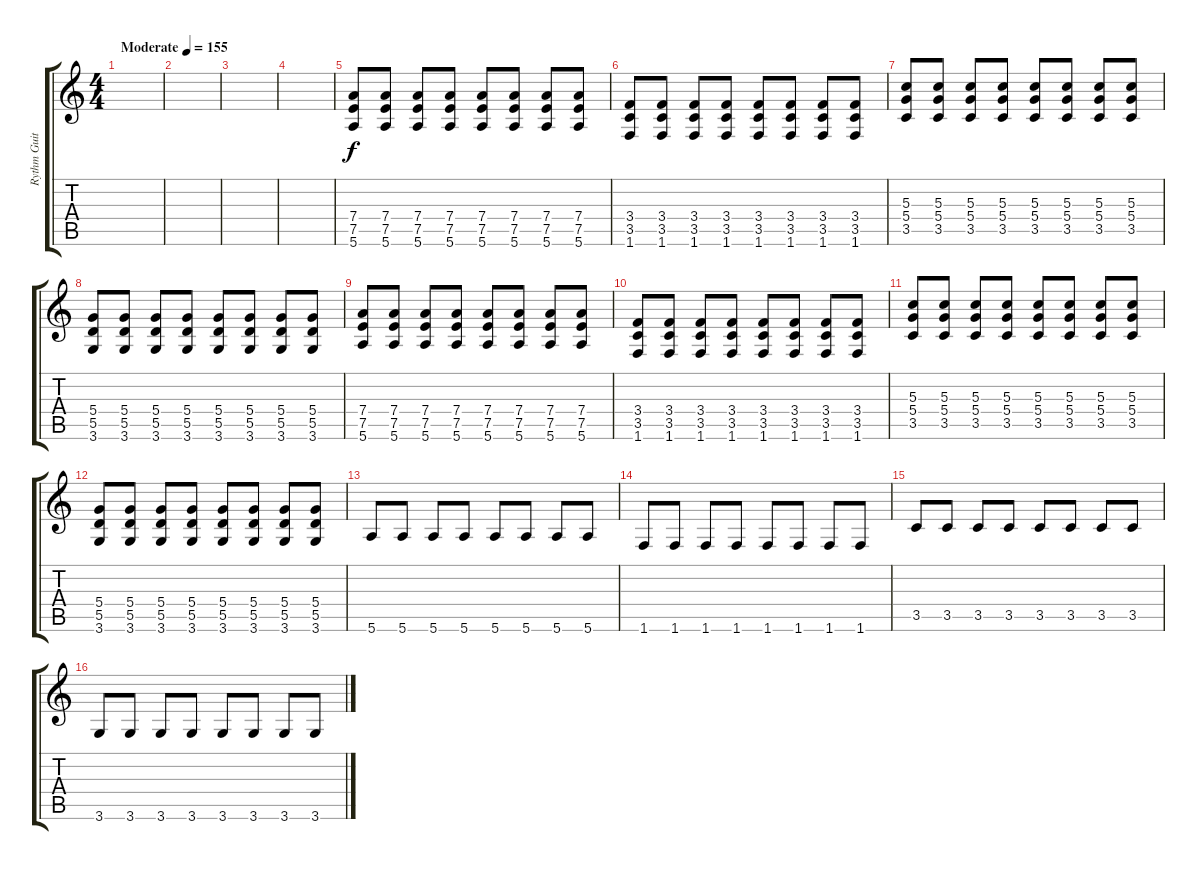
\track ("Rythm Guitar" "Rythm Guit") {instrument distortionguitar}
\staff {score tabs}
\tuning (E4 B3 G3 D3 A2 E2) {hide}
\ts (4 4)
\tempo (155 "Moderate")
\clef g2
\ks c
|
|
|
|
(7.4 7.5 5.6).8 (7.4 7.5 5.6).8 (7.4 7.5 5.6).8 (7.4 7.5 5.6).8 (7.4 7.5 5.6).8 (7.4 7.5 5.6).8 (7.4 7.5 5.6).8 (7.4 7.5 5.6).8 |
(3.4 3.5 1.6).8 (3.4 3.5 1.6).8 (3.4 3.5 1.6).8 (3.4 3.5 1.6).8 (3.4 3.5 1.6).8 (3.4 3.5 1.6).8 (3.4 3.5 1.6).8 (3.4 3.5 1.6).8 |
(5.3 5.4 3.5).8 (5.3 5.4 3.5).8 (5.3 5.4 3.5).8 (5.3 5.4 3.5).8 (5.3 5.4 3.5).8 (5.3 5.4 3.5).8 (5.3 5.4 3.5).8 (5.3 5.4 3.5).8 |
(5.4 5.5 3.6).8 (5.4 5.5 3.6).8 (5.4 5.5 3.6).8 (5.4 5.5 3.6).8 (5.4 5.5 3.6).8 (5.4 5.5 3.6).8 (5.4 5.5 3.6).8 (5.4 5.5 3.6).8 |
(7.4 7.5 5.6).8 (7.4 7.5 5.6).8 (7.4 7.5 5.6).8 (7.4 7.5 5.6).8 (7.4 7.5 5.6).8 (7.4 7.5 5.6).8 (7.4 7.5 5.6).8 (7.4 7.5 5.6).8 |
(3.4 3.5 1.6).8 (3.4 3.5 1.6).8 (3.4 3.5 1.6).8 (3.4 3.5 1.6).8 (3.4 3.5 1.6).8 (3.4 3.5 1.6).8 (3.4 3.5 1.6).8 (3.4 3.5 1.6).8 |
(5.3 5.4 3.5).8 (5.3 5.4 3.5).8 (5.3 5.4 3.5).8 (5.3 5.4 3.5).8 (5.3 5.4 3.5).8 (5.3 5.4 3.5).8 (5.3 5.4 3.5).8 (5.3 5.4 3.5).8 |
(5.4 5.5 3.6).8 (5.4 5.5 3.6).8 (5.4 5.5 3.6).8 (5.4 5.5 3.6).8 (5.4 5.5 3.6).8 (5.4 5.5 3.6).8 (5.4 5.5 3.6).8 (5.4 5.5 3.6).8 |
5.6.8 5.6.8 5.6.8 5.6.8 5.6.8 5.6.8 5.6.8 5.6.8 |
1.6.8 1.6.8 1.6.8 1.6.8 1.6.8 1.6.8 1.6.8 1.6.8 |
3.5.8 3.5.8 3.5.8 3.5.8 3.5.8 3.5.8 3.5.8 3.5.8 |
3.6.8 3.6.8 3.6.8 3.6.8 3.6.8 3.6.8 3.6.8 3.6.8
